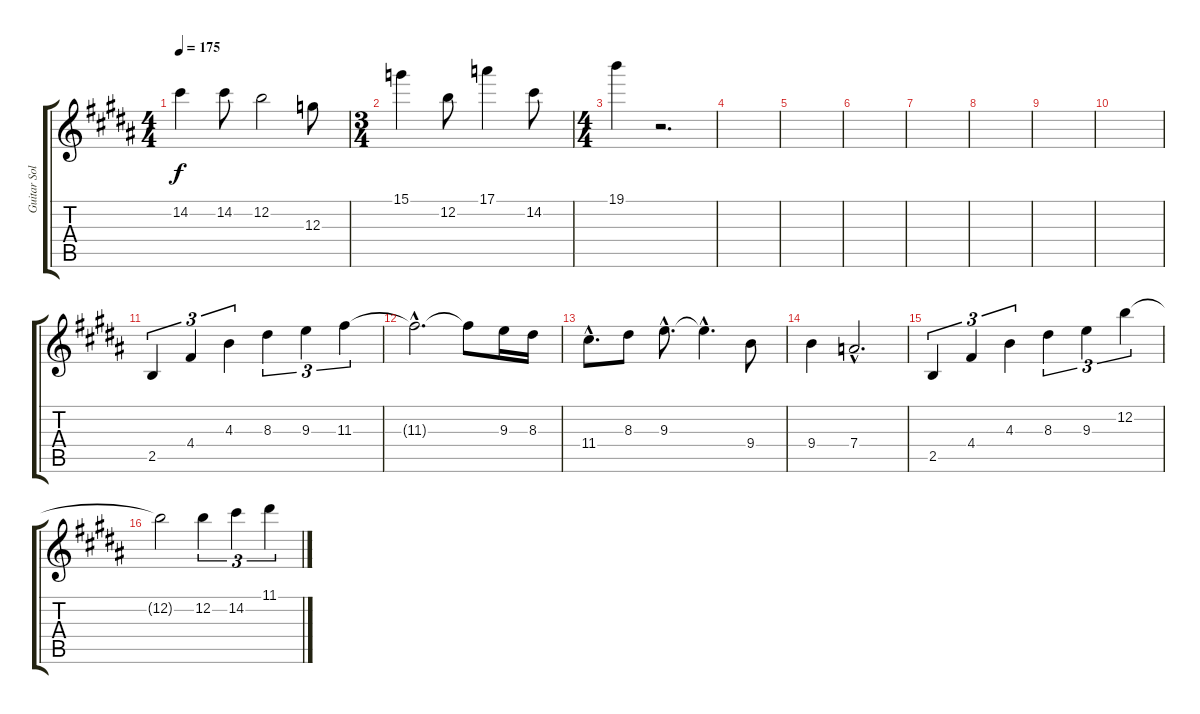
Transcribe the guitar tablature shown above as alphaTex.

\track ("Guitar Solo 1" "Guitar Sol") {instrument distortionguitar}
\staff {score tabs}
\tuning (E4 B3 G3 D3 A2 E2) {hide}
\ts (4 4)
\tempo 175
\clef g2
\ks b
14.2{t}.4{dy f} 14.2.8 12.2.2 12.3.8 |
\ts (3 4)
15.1.4 12.2.8 17.1.4 14.2.8 |
\ts (4 4)
19.1.4 r.2{d} |
|
|
|
|
|
|
|
2.5.4{tu (3 2)} 4.4.4{tu (3 2)} 4.3.4{tu (3 2)} 8.3.4{tu (3 2)} 9.3.4{tu (3 2)} 11.3.4{tu (3 2)} |
11.3{hac t}.2{d} 11.3{t}.8 9.3.16 8.3.16 |
11.4{hac}.8{d} 8.3.8 9.3{hac}.8{d} 9.3{hac t}.4{d} 9.4.8 |
9.4.4 7.4{hac}.2{d} |
2.5.4{tu (3 2)} 4.4.4{tu (3 2)} 4.3.4{tu (3 2)} 8.3.4{tu (3 2)} 9.3.4{tu (3 2)} 12.2.4{tu (3 2)} |
12.2{t}.2 12.2.4{tu (3 2)} 14.2.4{tu (3 2)} 11.1.4{tu (3 2)}
